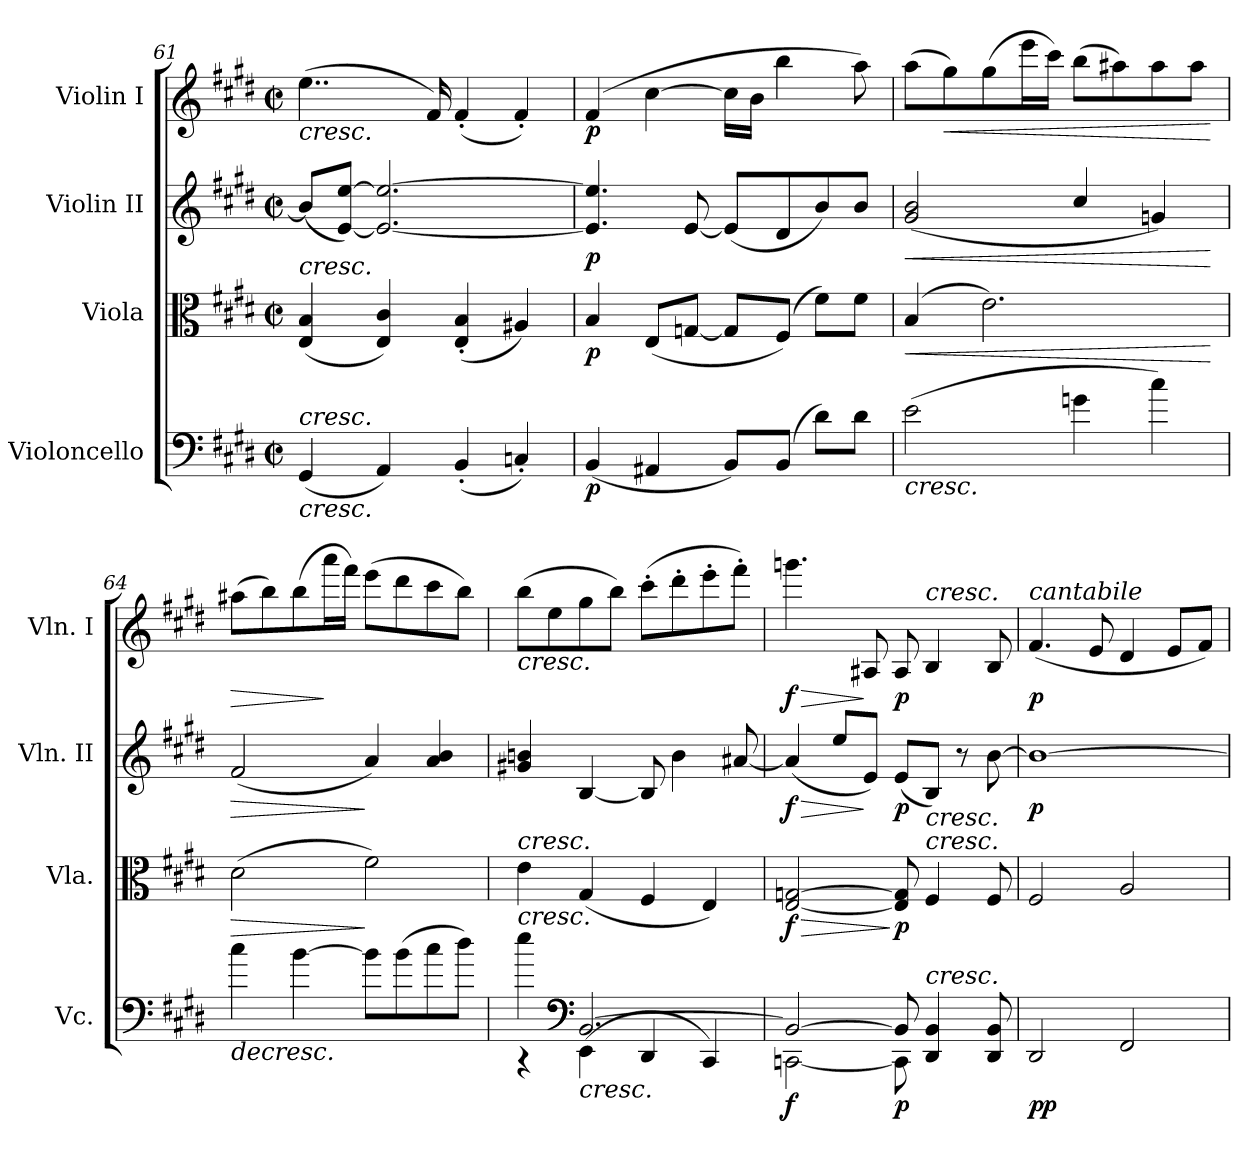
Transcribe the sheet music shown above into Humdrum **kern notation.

**kern	**dynam	**kern	**dynam	**kern	**dynam	**kern	**dynam
*part4	*part4	*part3	*part3	*part2	*part2	*part1	*part1
*staff4	*staff4	*staff3	*staff3	*staff2	*staff2	*staff1	*staff1
*I"Violoncello	*	*I"Viola	*	*I"Violin II	*	*I"Violin I	*
*I'Vc.	*	*I'Vla.	*	*I'Vln. II	*	*I'Vln. I	*
*clefF4	*	*clefC3	*	*clefG2	*	*clefG2	*
*k[f#c#g#d#]	*	*k[f#c#g#d#]	*	*k[f#c#g#d#]	*	*k[f#c#g#d#]	*
*E:	*	*E:	*	*E:	*	*E:	*
*M2/2	*	*M2/2	*	*M2/2	*	*M2/2	*
*met(c|)	*	*met(c|)	*	*met(c|)	*	*met(c|)	*
=61	=61	=61	=61	=61	=61	=61	=61
!	!	!	!	!	!	!LO:TX:b:i:t=cresc.	!
!	!	!LO:TX:a:i:t=cresc.	!	!	!	!	!
!LO:TX:a:i:t=cresc.	!	!	!	!	!	!	!
!LO:TX:b:i:t=cresc.	!	!	!	!	!	!	!
(<4GG#/	.	(<4E/ 4B/	.	(>8b/L]	.	(>4..ee\	.
.	.	.	.	[8e/ [8ee/J)	.	.	.
4AA/)	.	4E/ 4c#/)	.	2.e/_ 2.ee/_	.	.	.
.	.	.	.	.	.	16f#/)	.
(<4BB'/	.	(<4E/' 4B/'	.	.	.	(<4f#'/	.
4Cn'/)	.	4A#X/)	.	.	.	4f#'/)	.
=62	=62	=62	=62	=62	=62	=62	=62
!	!LO:DY:b	!	!LO:DY:b	!	!LO:DY:b	!	!LO:DY:b
(<4BB/	p	4B/	p	4.e/] 4.ee/]	p	(>4f#/	p
4AA#X/	.	(<8E/L	.	.	.	[4cc#\	.
.	.	[8Gn/J	.	[8e/	.	.	.
8BB/L)	.	8G/L]	.	(<8e/L]	.	16cc#\LL]	.
.	.	.	.	.	.	16b\JJ	.
(>8BB/J	.	(>8F#/J)	.	8d#/	.	4bb\	.
8d#\L)	.	8f#\L)	.	8b/)	.	.	.
8d#\J	.	8f#\J	.	8b/J	.	8aa\)	.
=63	=63	=63	=63	=63	=63	=63	=63
!	!LO:HP:b	!	!LO:HP:b	!	!LO:HP:b	!	!
(>2e\	<	(>4B/	<	(<2g#/ 2b/	<	(>8aa\L	.
!	!	!	!	!	!	!	!LO:HP:b
.	.	.	.	.	.	8gg#\)	<
.	.	2.e\)	.	.	.	(>8gg#\	.
.	.	.	.	.	.	16eee\L	.
.	.	.	.	.	.	16ccc#\JJ)	.
4gn\	.	.	.	4cc#/	.	(>8bb\L	.
.	.	.	.	.	.	8aa#X\)	.
4cc#\)	.	.	.	4gn/)	.	8aa#\	.
.	.	.	.	.	.	8aa#\J	.
.	.	.	[	.	[	.	[
=64	=64	=64	=64	=64	=64	=64	=64
!	!LO:HP:b	!	!LO:HP:b	!	!LO:HP:b	!	!LO:HP:b
4cc#\	>	(>2d#\	>	(<2f#/	>	(>8aa#X\L	>
.	.	.	.	.	.	8bb\)	.
[4b\	[	.	.	.	.	(>8bb\	.
.	.	.	.	.	.	16aaa\L	]
.	.	.	.	.	.	16fff#\JJ)	.
8b\L]	.	2f#\)	]	4a/)	]	(>8eee\L	.
(>8b\	.	.	.	.	.	8ddd#\	.
8cc#\	.	.	.	4a/ 4b/	.	8ccc#\	.
8dd#\J)	.	.	.	.	.	8bb\J)	.
=65	=65	=65	=65	=65	=65	=65	=65
*^	*	*	*	*	*	*	*
!	!	!	!	!	!	!	!LO:TX:b:i:t=cresc.	!
!	!	!	!LO:TX:a:i:t=cresc.	!	!	!	!	!
!	!	!	!LO:TX:b:i:t=cresc.	!	!	!	!	!
4ee\	4r	.	4e\	.	4g#X/ 4bn/	.	(>8bb\L	.
*clefF4	*	*	*	*	*	*	*	*
.	.	.	.	.	.	.	8ee\	.
!LO:TX:b:i:t=cresc.	!	!	!	!	!	!	!	!
[2.BB/	(<4EE\	.	(<4G#/	.	[4B/	.	8gg#\	.
.	.	.	.	.	.	.	8bb\J)	.
.	4DD#/	.	4F#/	.	8B/]	.	(>8ccc#'\L	.
.	.	.	.	.	4b\	.	8ddd#'\	.
.	4CC#/)	.	4E/)	.	.	.	8eee'\	.
.	.	.	.	.	[8a#X/	.	8fff#'\J)	.
=66	=66	=66	=66	=66	=66	=66	=66	=66
!	!	!LO:DY:b	!	!LO:HP:b	!	!LO:HP:b	!	!LO:HP:b
!	!	!	!	!LO:DY:n=1:b	!	!LO:DY:n=1:b	!	!LO:DY:n=1:b
2BB/_	[2CCn\	f	[2E/ [2Gn/	> f	(<4a#/]	> f	4.gggn\	> f
.	.	.	.	.	8ee/L	.	.	.
.	.	.	.	.	8e/J)	]	8A#X/	]
!	!	!LO:DY:n=1:b	!	!LO:DY:n=2:b	!	!LO:DY:n=2:b	!	!LO:DY:n=2:b
8BB/]	8CC\]	] p	8E/] 8G/]	] p	(<8e/L	p	8A#/	p
!	!	!	!	!	!	!	!LO:TX:a:i:t=cresc.	!
!	!	!	!LO:TX:a:i:t=cresc.	!	!	!	!	!
!	!	!	!LO:TX:a:i:t=cresc.	!	!	!	!	!
!LO:TX:a:i:t=cresc.	!	!	!	!	!	!	!	!
4DD#/ 4BB/	4.ryy	.	4F#/	.	8B/J)	.	4B/	.
.	.	.	.	.	8r	.	.	.
8DD#/ 8BB/	.	.	8F#/	.	[8b\	.	8B/	.
*v	*v	*	*	*	*	*	*	*
=67	=67	=67	=67	=67	=67	=67	=67
!	!	!	!	!	!	!LO:TX:a:i:t=cantabile	!
!	!LO:DY:b	!	!	!	!	!	!
!	!LO:DY:n=1:b	!	!	!	!LO:DY:b	!	!LO:DY:b
2DD#/	p p	2F#/	.	1b_	p	(<4.f#/	p
.	.	.	.	.	.	8e/	.
2FF#/	.	2A/	.	.	.	4d#/	.
.	.	.	.	.	.	8e/L	.
.	.	.	.	.	.	8f#/J)	.
=	=	=	=	=	=	=	=
*-	*-	*-	*-	*-	*-	*-	*-
